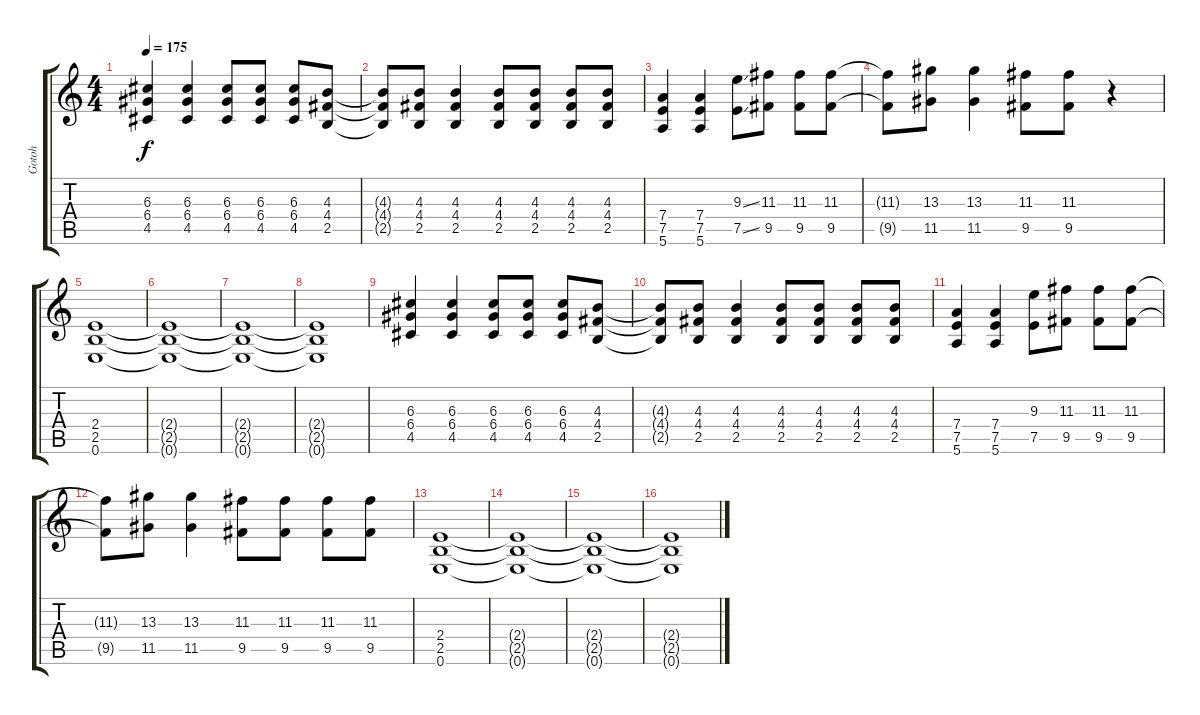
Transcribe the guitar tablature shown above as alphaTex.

\track ("Gotoh" "Gotoh") {instrument overdrivenguitar}
\staff {score tabs}
\tuning (E4 B3 G3 D3 A2 E2) {hide}
\ts (4 4)
\tempo 175
\clef g2
\ks c
(6.3 6.4 4.5).4{dy f} (6.3 6.4 4.5).4 (6.3 6.4 4.5).8 (6.3 6.4 4.5).8 (6.3 6.4 4.5).8 (4.3 4.4 2.5).8 |
(4.3{t} 4.4{t} 2.5{t}).8 (4.3 4.4 2.5).8 (4.3 4.4 2.5).4 (4.3 4.4 2.5).8 (4.3 4.4 2.5).8 (4.3 4.4 2.5).8 (4.3 4.4 2.5).8 |
(7.4 7.5 5.6).4 (7.4 7.5 5.6).4 (9.3{ss} 7.5{ss}).8 (11.3 9.5).8 (11.3 9.5).8 (11.3 9.5).8 |
(11.3{t} 9.5{t}).8 (13.3 11.5).8 (13.3 11.5).4 (11.3 9.5).8 (11.3 9.5).8 r.4 |
(2.4 2.5 0.6).1 |
(2.4{t} 2.5{t} 0.6{t}).1 |
(2.4{t} 2.5{t} 0.6{t}).1 |
(2.4{t} 2.5{t} 0.6{t}).1 |
(6.3 6.4 4.5).4 (6.3 6.4 4.5).4 (6.3 6.4 4.5).8 (6.3 6.4 4.5).8 (6.3 6.4 4.5).8 (4.3 4.4 2.5).8 |
(4.3{t} 4.4{t} 2.5{t}).8 (4.3 4.4 2.5).8 (4.3 4.4 2.5).4 (4.3 4.4 2.5).8 (4.3 4.4 2.5).8 (4.3 4.4 2.5).8 (4.3 4.4 2.5).8 |
(7.4 7.5 5.6).4 (7.4 7.5 5.6).4 (9.3 7.5).8 (11.3 9.5).8 (11.3 9.5).8 (11.3 9.5).8 |
(11.3{t} 9.5{t}).8 (13.3 11.5).8 (13.3 11.5).4 (11.3 9.5).8 (11.3 9.5).8 (11.3 9.5).8 (11.3 9.5).8 |
(2.4 2.5 0.6).1 |
(2.4{t} 2.5{t} 0.6{t}).1 |
(2.4{t} 2.5{t} 0.6{t}).1 |
(2.4{t} 2.5{t} 0.6{t}).1
